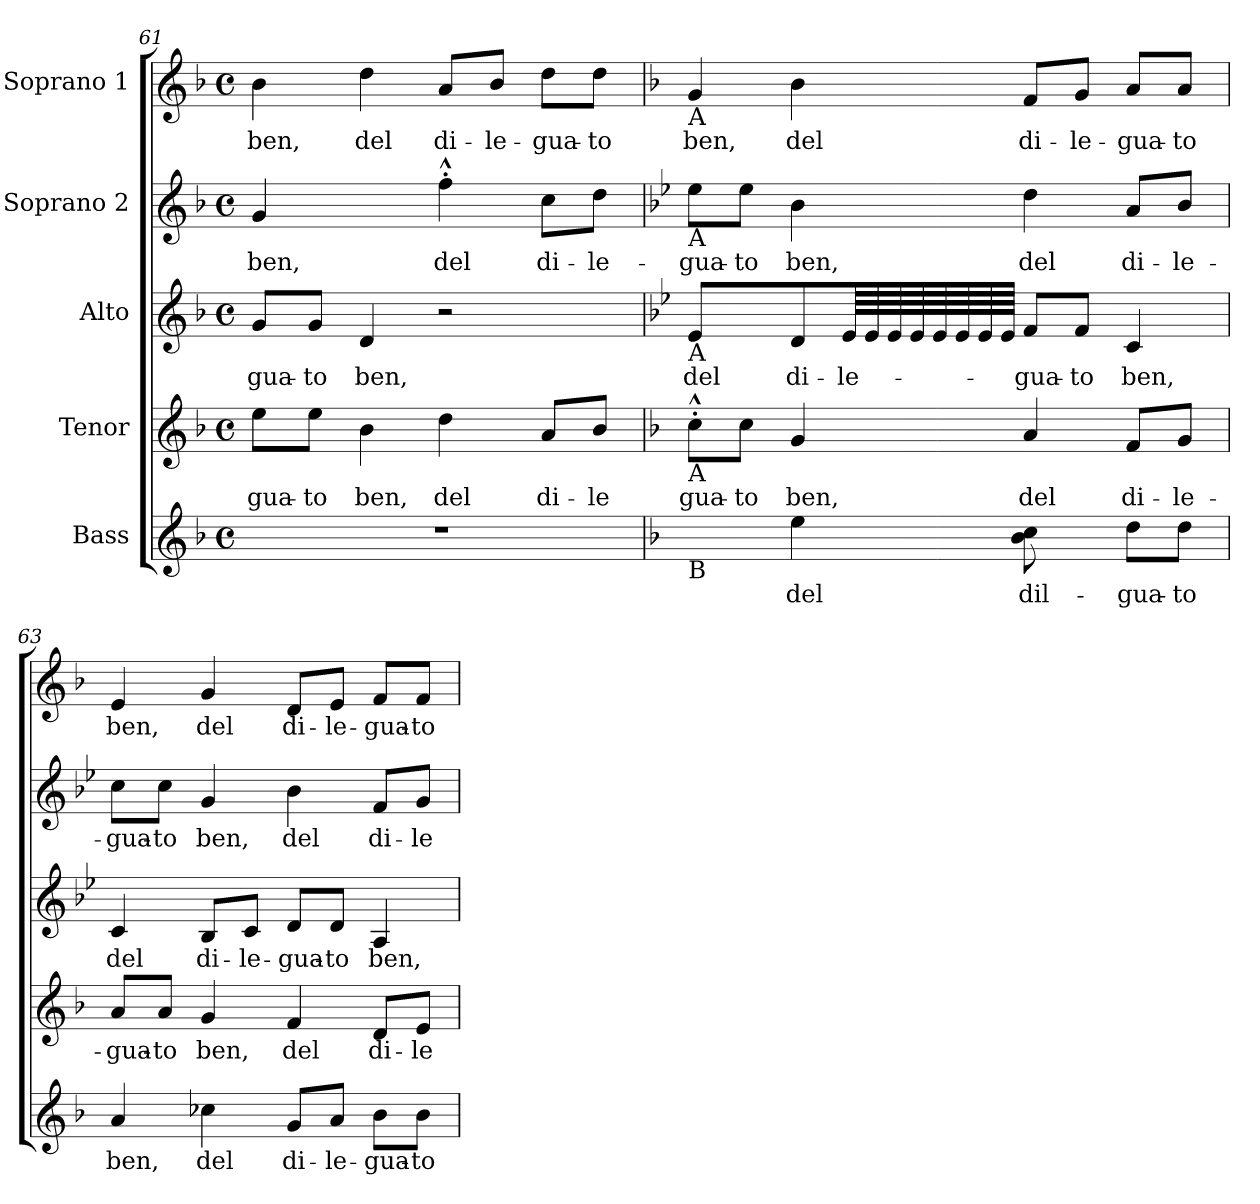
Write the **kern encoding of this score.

**kern	**text	**kern	**text	**kern	**text	**kern	**text	**kern	**text
*part5	*part5	*part4	*part4	*part3	*part3	*part2	*part2	*part1	*part1
*staff5	*staff5	*staff4	*staff4	*staff3	*staff3	*staff2	*staff2	*staff1	*staff1
*I"Bass	*	*I"Tenor	*	*I"Alto	*	*I"Soprano 2	*	*I"Soprano 1	*
*k[b-]	*	*k[b-]	*	*k[b-]	*	*k[b-]	*	*k[b-]	*
*F:	*	*F:	*	*F:	*	*F:	*	*F:	*
*M4/4	*	*M4/4	*	*M4/4	*	*M4/4	*	*M4/4	*
*met(c)	*	*met(c)	*	*met(c)	*	*met(c)	*	*met(c)	*
=61	=61	=61	=61	=61	=61	=61	=61	=61	=61
!	!	!	!LO:LY:b:rj	!	!LO:LY:b:rj	!	!LO:LY:b:rj	!	!LO:LY:b:rj
1r	.	8ee\L	-gua-	8g/L	-gua-	4g/	ben,	4b-\	ben,
!	!	!	!LO:LY:b:rj	!	!LO:LY:b:rj	!	!	!	!
.	.	8ee\J	-to	8g/J	-to	.	.	.	.
!	!	!	!LO:LY:b:rj	!	!LO:LY:b:rj	!	!	!	!LO:LY:b:rj
.	.	4b-\	ben,	4d/	ben,	4ryy	.	4dd\	del
!	!	!	!LO:LY:b:rj	!	!	!	!LO:LY:b:rj	!	!LO:LY:b:rj
.	.	4dd\	del	2r	.	4ff^^<'<\	del	8a/L	di-
!	!	!	!	!	!	!	!	!	!LO:LY:b:rj
.	.	.	.	.	.	.	.	8b-/J	-le-
!	!	!	!LO:LY:b:rj	!	!	!	!LO:LY:b:rj	!	!LO:LY:b:rj
.	.	8a/L	di-	.	.	8cc\L	di-	8dd\L	-gua-
!	!	!	!LO:LY:b:rj	!	!	!	!LO:LY:b:rj	!	!LO:LY:b:rj
.	.	8b-/J	-le	.	.	8dd\J	-le-	8dd\J	-to
!!LO:LB:g=z
=62	=62	=62	=62	=62	=62	=62	=62	=62	=62
*	*	*	*	*k[b-e-]	*	*k[b-e-]	*	*	*
*	*	*	*	*B-:	*	*B-:	*	*	*
!	!	!	!	!	!	!	!	!LO:TX:b:t=A	!
!	!	!	!	!	!	!LO:TX:b:t=A	!	!	!
!	!	!	!	!LO:TX:b:t=A	!	!	!	!	!
!	!	!LO:TX:b:t=A	!	!	!	!	!	!	!
!LO:TX:b:t=B	!	!	!	!	!	!	!	!	!
!	!	!	!LO:LY:b:rj	!	!LO:LY:b:rj	!	!LO:LY:b:rj	!	!LO:LY:b:rj
4ryy	.	8cc^^<'<\L	gua-	4e-/	del	8ee-\L	-gua-	4g/	ben,
!	!	!	!LO:LY:b:rj	!	!	!	!LO:LY:b:rj	!	!
.	.	8cc\J	-to	.	.	8ee-\J	-to	.	.
!	!LO:LY:b:rj	!	!LO:LY:b:rj	!	!LO:LY:b:rj	!	!LO:LY:b:rj	!	!LO:LY:b:rj
4ee\	del	4g/	ben,	8d/L	di-	4b-\	ben,	4b-\	del
!	!	!	!	!	!LO:LY:b:rj	!	!	!	!
*	*	*	*	*tremolo	*	*	*	*	*
.	.	.	.	64e-/	-le-	.	.	.	.
.	.	.	.	64e-/	.	.	.	.	.
.	.	.	.	64e-/	.	.	.	.	.
.	.	.	.	64e-/	.	.	.	.	.
.	.	.	.	64e-/	.	.	.	.	.
.	.	.	.	64e-/	.	.	.	.	.
.	.	.	.	64e-/	.	.	.	.	.
.	.	.	.	64e-/JJJJ	.	.	.	.	.
*	*	*	*	*Xtremolo	*	*	*	*	*
!	!LO:LY:b:rj	!	!LO:LY:b:rj	!	!LO:LY:b:rj	!	!LO:LY:b:rj	!	!LO:LY:b:rj
8b-\ 8cc\	dil-	4a/	del	8f/L	-gua-	4dd\	del	8f/L	di-
!	!	!	!	!	!LO:LY:b:rj	!	!	!	!LO:LY:b:rj
8ryy	.	.	.	8f/J	-to	.	.	8g/J	-le-
!	!LO:LY:b:rj	!	!LO:LY:b:rj	!	!LO:LY:b:rj	!	!LO:LY:b:rj	!	!LO:LY:b:rj
8dd\L	-gua-	8f/L	di-	4c/	ben,	8a/L	di-	8a/L	-gua-
!	!LO:LY:b:rj	!	!LO:LY:b:rj	!	!	!	!LO:LY:b:rj	!	!LO:LY:b:rj
8dd\J	-to	8g/J	-le-	.	.	8b-/J	-le-	8a/J	-to
=63	=63	=63	=63	=63	=63	=63	=63	=63	=63
!	!LO:LY:b:rj	!	!LO:LY:b:rj	!	!LO:LY:b:rj	!	!LO:LY:b:rj	!	!LO:LY:b:rj
4a/	ben,	8a/L	-gua-	4c/	del	8cc\L	-gua-	4e/	ben,
!	!	!	!LO:LY:b:rj	!	!	!	!LO:LY:b:rj	!	!
.	.	8a/J	-to	.	.	8cc\J	-to	.	.
!	!LO:LY:b:rj	!	!LO:LY:b:rj	!	!LO:LY:b:rj	!	!LO:LY:b:rj	!	!LO:LY:b:rj
4cc-X\	del	4g/	ben,	8B-/L	di-	4g/	ben,	4g/	del
!	!	!	!	!	!LO:LY:b:rj	!	!	!	!
.	.	.	.	8c/J	-le-	.	.	.	.
!	!LO:LY:b:rj	!	!LO:LY:b:rj	!	!LO:LY:b:rj	!	!LO:LY:b:rj	!	!LO:LY:b:rj
8g/L	di-	4f/	del	8d/L	-gua-	4b-\	del	8d/L	di-
!	!LO:LY:b:rj	!	!	!	!LO:LY:b:rj	!	!	!	!LO:LY:b:rj
8a/J	-le-	.	.	8d/J	-to	.	.	8e/J	-le-
!	!LO:LY:b:rj	!	!LO:LY:b:rj	!	!LO:LY:b:rj	!	!LO:LY:b:rj	!	!LO:LY:b:rj
8b-\L	-gua-	8d/L	di-	4A/	ben,	8f/L	di-	8f/L	-gua-
!	!LO:LY:b:rj	!	!LO:LY:b:rj	!	!	!	!LO:LY:b:rj	!	!LO:LY:b:rj
8b-\J	-to	8e/J	-le-	.	.	8g/J	-le-	8f/J	-to
=	=	=	=	=	=	=	=	=	=
*-	*-	*-	*-	*-	*-	*-	*-	*-	*-
